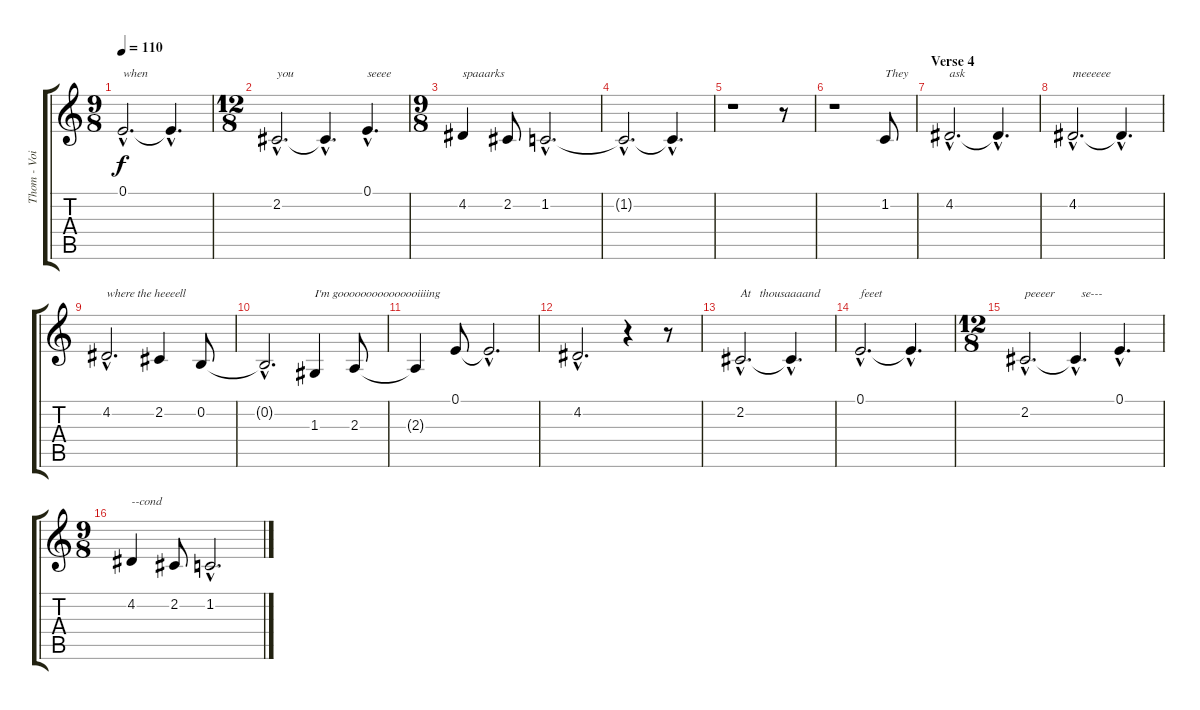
\track ("Thom - Voice" "Thom - Voi") {instrument flute}
\staff {score tabs}
\tuning (E4 B3 G3 D3 A2 E2) {hide}
\ts (9 8)
\tempo 110
\clef g2
\ks c
0.1{hac}.2{d txt "when" dy f} 0.1{hac t}.4{d} |
\ts (12 8)
2.2{hac}.2{d txt "you"} 2.2{hac t}.4{d} 0.1{hac}.4{d txt "seeee"} |
\ts (9 8)
4.2.4{txt "spaaarks"} 2.2.8 1.2{hac}.2{d} |
1.2{hac t}.2{d} 1.2{hac t}.4{d} |
r.1 r.8 |
r.1 1.2.8{txt "They"} |
\section ("" "Verse 4")
4.2{hac}.2{d txt "ask"} 4.2{hac t}.4{d} |
4.2{hac}.2{d txt "meeeeee"} 4.2{hac t}.4{d} |
4.2{hac}.2{d txt "where the heeeell"} 2.2.4 0.2.8 |
0.2{hac t}.2{d} 1.3.4{txt "I'm gooooooooooooooiiiing"} 2.3.8 |
2.3{t}.4 0.1.8 0.1{hac t}.2{d} |
4.2{hac}.2{d} r.4 r.8 |
2.2{hac}.2{d txt "At   thousaaaand"} 2.2{hac t}.4{d} |
0.1{hac}.2{d txt "feeet"} 0.1{hac t}.4{d} |
\ts (12 8)
2.2{hac}.2{d txt "peeeer         se---"} 2.2{hac t}.4{d} 0.1{hac}.4{d} |
\ts (9 8)
4.2.4{txt "--cond"} 2.2.8 1.2{hac}.2{d}
